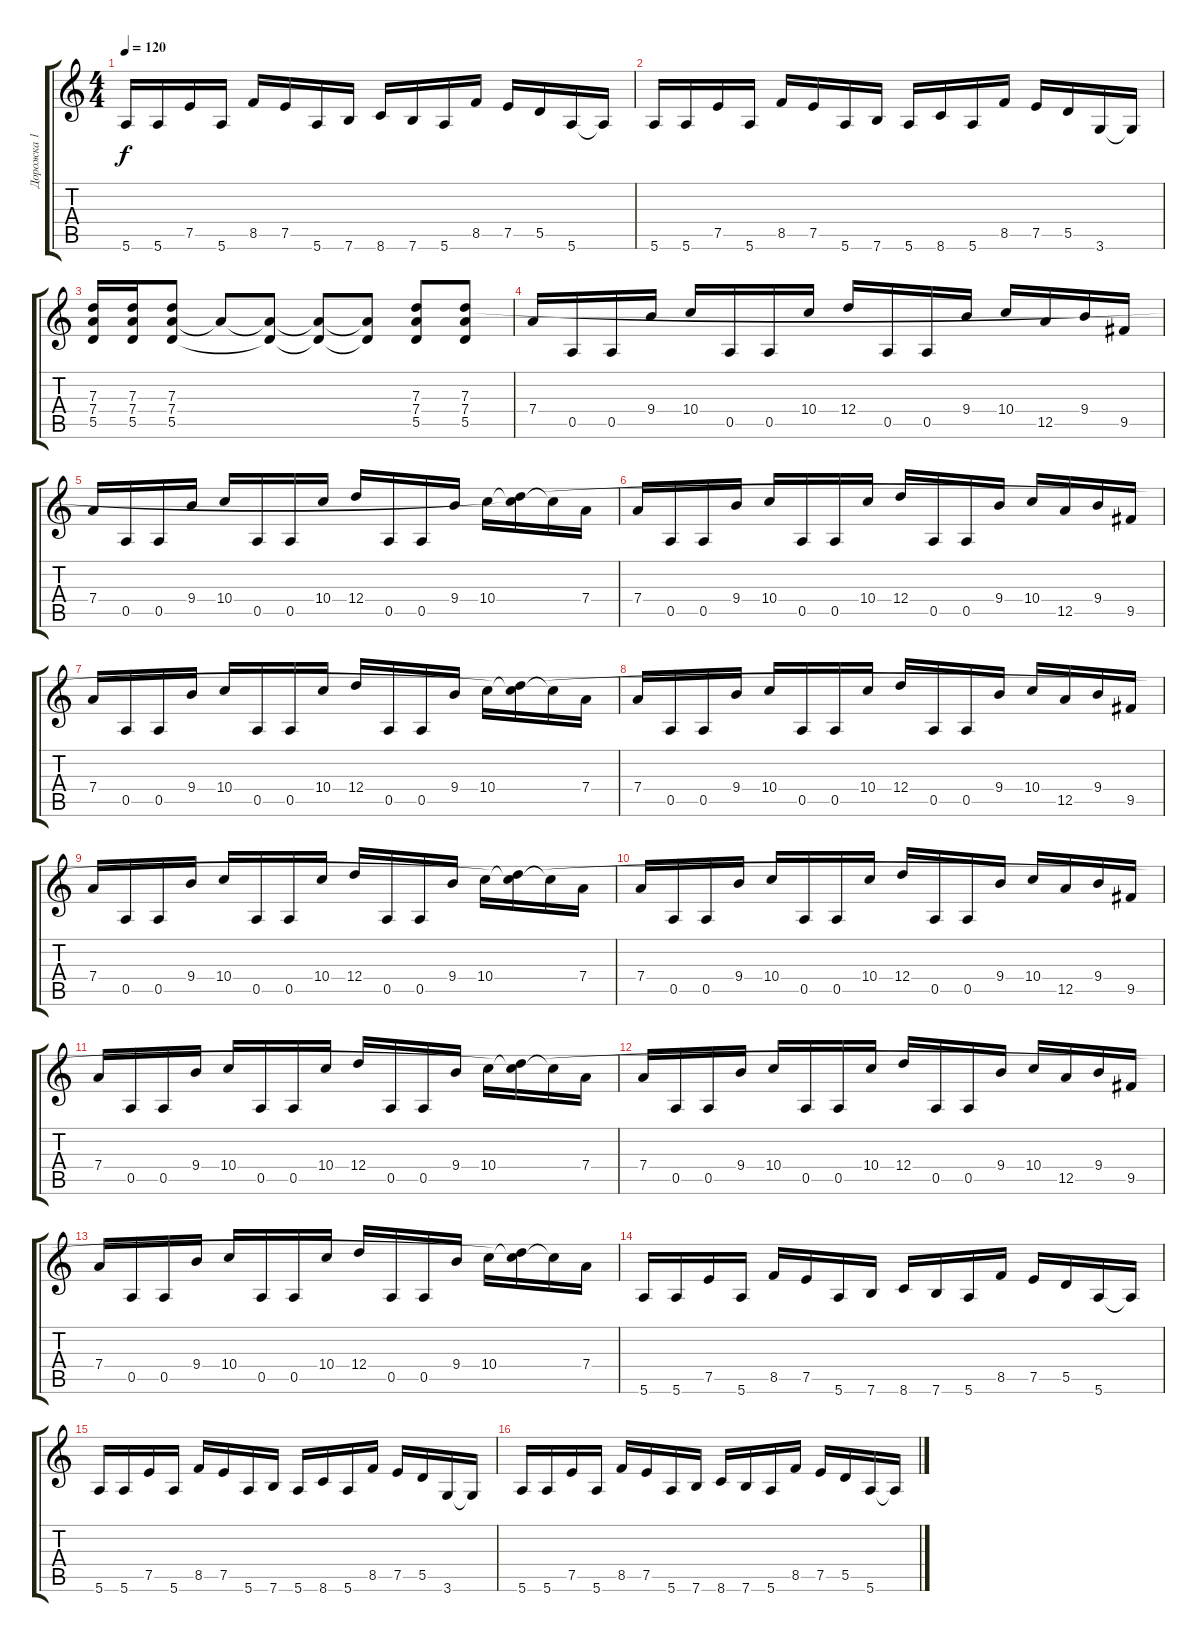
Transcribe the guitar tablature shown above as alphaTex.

\track ("Дорожка 1" "Дорожка 1") {instrument distortionguitar}
\staff {score tabs}
\tuning (E4 B3 G3 D3 A2 E2) {hide}
\ts (4 4)
\tempo 120
\clef g2
\ks c
5.6.16{dy f} 5.6.16 7.5.16 5.6.16 8.5.16 7.5.16 5.6.16 7.6.16 8.6.16 7.6.16 5.6.16 8.5.16 7.5.16 5.5.16 5.6.16 5.6{t}.16 |
5.6.16 5.6.16 7.5.16 5.6.16 8.5.16 7.5.16 5.6.16 7.6.16 5.6.16 8.6.16 5.6.16 8.5.16 7.5.16 5.5.16 3.6.16 3.6{t}.16 |
(7.3 7.4 5.5).16 (7.3 7.4 5.5).16 (7.3 7.4 5.5).8 7.4{t}.8 (7.4{t} 5.5{t}).8 (7.4{t} 5.5{t}).8 (7.4{t} 5.5{t}).8 (7.3 7.4 5.5).8 (7.3 7.4 5.5).8 |
7.4.16 0.5.16 0.5.16 9.4.16 10.4.16 0.5.16 0.5.16 10.4.16 12.4.16 0.5.16 0.5.16 9.4.16 10.4.16 12.5.16 9.4.16 9.5.16 |
7.4.16 0.5.16 0.5.16 9.4.16 10.4.16 0.5.16 0.5.16 10.4.16 12.4.16 0.5.16 0.5.16 9.4.16 10.4.16 (7.3{t} 10.4{t}).16 10.4{t}.16 7.4.16 |
7.4.16 0.5.16 0.5.16 9.4.16 10.4.16 0.5.16 0.5.16 10.4.16 12.4.16 0.5.16 0.5.16 9.4.16 10.4.16 12.5.16 9.4.16 9.5.16 |
7.4.16 0.5.16 0.5.16 9.4.16 10.4.16 0.5.16 0.5.16 10.4.16 12.4.16 0.5.16 0.5.16 9.4.16 10.4.16 (7.3{t} 10.4{t}).16 10.4{t}.16 7.4.16 |
7.4.16 0.5.16 0.5.16 9.4.16 10.4.16 0.5.16 0.5.16 10.4.16 12.4.16 0.5.16 0.5.16 9.4.16 10.4.16 12.5.16 9.4.16 9.5.16 |
7.4.16 0.5.16 0.5.16 9.4.16 10.4.16 0.5.16 0.5.16 10.4.16 12.4.16 0.5.16 0.5.16 9.4.16 10.4.16 (7.3{t} 10.4{t}).16 10.4{t}.16 7.4.16 |
7.4.16 0.5.16 0.5.16 9.4.16 10.4.16 0.5.16 0.5.16 10.4.16 12.4.16 0.5.16 0.5.16 9.4.16 10.4.16 12.5.16 9.4.16 9.5.16 |
7.4.16 0.5.16 0.5.16 9.4.16 10.4.16 0.5.16 0.5.16 10.4.16 12.4.16 0.5.16 0.5.16 9.4.16 10.4.16 (7.3{t} 10.4{t}).16 10.4{t}.16 7.4.16 |
7.4.16 0.5.16 0.5.16 9.4.16 10.4.16 0.5.16 0.5.16 10.4.16 12.4.16 0.5.16 0.5.16 9.4.16 10.4.16 12.5.16 9.4.16 9.5.16 |
7.4.16 0.5.16 0.5.16 9.4.16 10.4.16 0.5.16 0.5.16 10.4.16 12.4.16 0.5.16 0.5.16 9.4.16 10.4.16 (7.3{t} 10.4{t}).16 10.4{t}.16 7.4.16 |
5.6.16 5.6.16 7.5.16 5.6.16 8.5.16 7.5.16 5.6.16 7.6.16 8.6.16 7.6.16 5.6.16 8.5.16 7.5.16 5.5.16 5.6.16 5.6{t}.16 |
5.6.16 5.6.16 7.5.16 5.6.16 8.5.16 7.5.16 5.6.16 7.6.16 5.6.16 8.6.16 5.6.16 8.5.16 7.5.16 5.5.16 3.6.16 3.6{t}.16 |
5.6.16 5.6.16 7.5.16 5.6.16 8.5.16 7.5.16 5.6.16 7.6.16 8.6.16 7.6.16 5.6.16 8.5.16 7.5.16 5.5.16 5.6.16 5.6{t}.16
